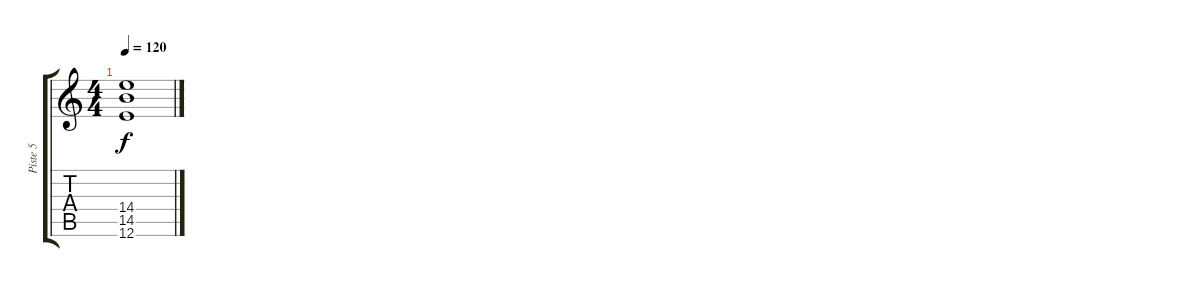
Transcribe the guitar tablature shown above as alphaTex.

\track ("Piste 5" "Piste 5") {instrument distortionguitar}
\staff {score tabs}
\tuning (E4 B3 G3 D3 A2 E2) {hide}
\ts (4 4)
\tempo 120
\clef g2
\ks c
(14.4 14.5 12.6).1{dy f}
